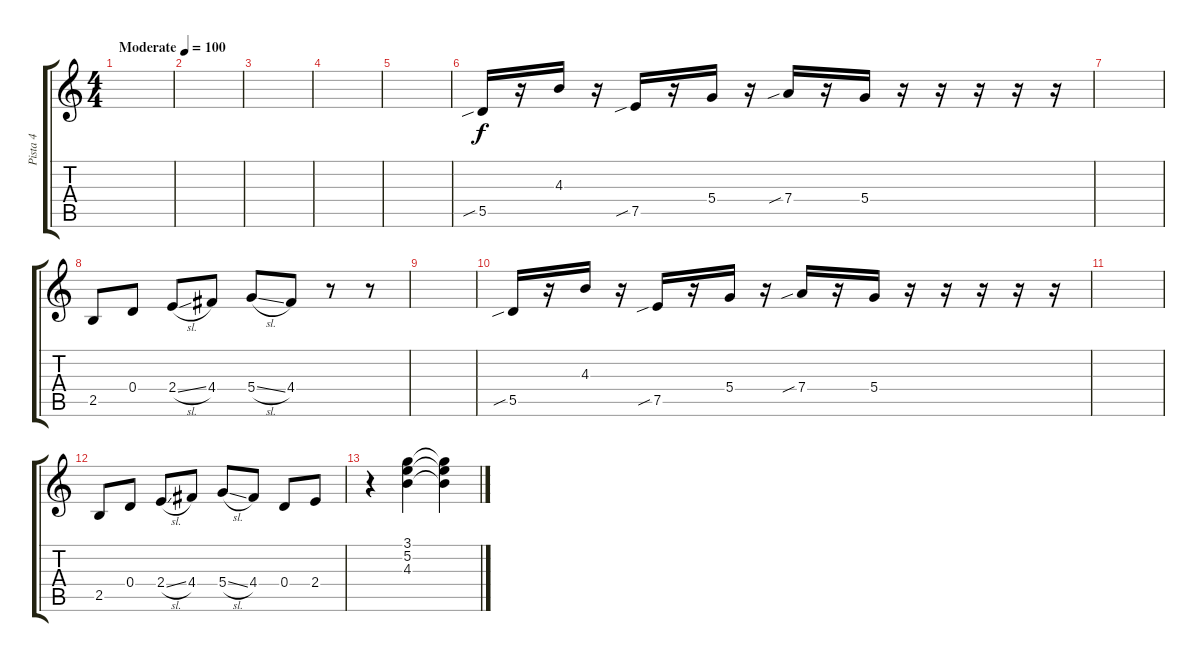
\track ("Pista 4" "Pista 4") {instrument distortionguitar}
\staff {score tabs}
\tuning (E4 B3 G3 D3 A2 E2) {hide}
\ts (4 4)
\tempo (100 "Moderate")
\clef g2
\ks c
|
|
|
|
|
5.5{sib}.16 r.16 4.3.16 r.16 7.5{sib}.16 r.16 5.4.16 r.16 7.4{sib}.16 r.16 5.4.16 r.16 r.16 r.16 r.16 r.16 |
|
2.5.8 0.4.8 2.4{sl}.8 4.4.8 5.4{sl}.8 4.4.8 r.8 r.8 |
|
5.5{sib}.16 r.16 4.3.16 r.16 7.5{sib}.16 r.16 5.4.16 r.16 7.4{sib}.16 r.16 5.4.16 r.16 r.16 r.16 r.16 r.16 |
|
2.5.8 0.4.8 2.4{sl}.8 4.4.8 5.4{sl}.8 4.4.8 0.4.8 2.4.8 |
r.4 (3.1 5.2 4.3).4 (3.1{t} 5.2{t} 4.3{t}).4
